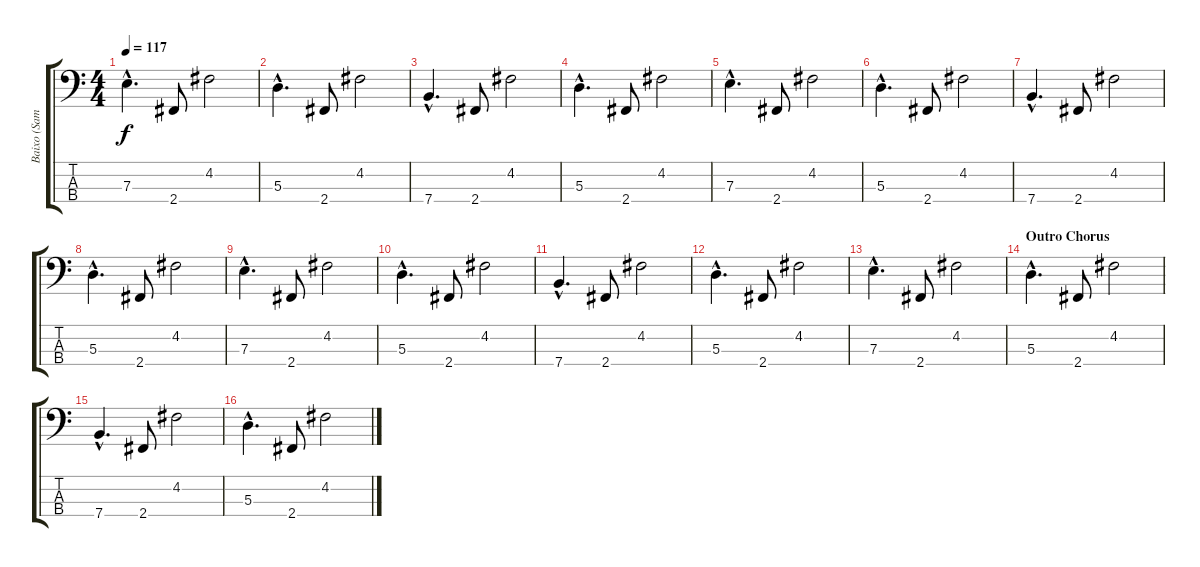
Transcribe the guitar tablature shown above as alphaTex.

\track ("Baixo (Sam)" "Baixo (Sam") {instrument electricbassfinger}
\staff {score tabs}
\tuning (G2 D2 A1 E1) {hide}
\ts (4 4)
\tempo 117
\clef f4
\ks c
7.3{hac}.4{d dy f} 2.4.8 4.2.2 |
5.3{hac}.4{d} 2.4.8 4.2.2 |
7.4{hac}.4{d} 2.4.8 4.2.2 |
5.3{hac}.4{d} 2.4.8 4.2.2 |
7.3{hac}.4{d} 2.4.8 4.2.2 |
5.3{hac}.4{d} 2.4.8 4.2.2 |
7.4{hac}.4{d} 2.4.8 4.2.2 |
5.3{hac}.4{d} 2.4.8 4.2.2 |
7.3{hac}.4{d} 2.4.8 4.2.2 |
5.3{hac}.4{d} 2.4.8 4.2.2 |
7.4{hac}.4{d} 2.4.8 4.2.2 |
5.3{hac}.4{d} 2.4.8 4.2.2 |
7.3{hac}.4{d} 2.4.8 4.2.2 |
\section ("" "Outro Chorus")
5.3{hac}.4{d} 2.4.8 4.2.2 |
7.4{hac}.4{d} 2.4.8 4.2.2 |
5.3{hac}.4{d} 2.4.8 4.2.2
